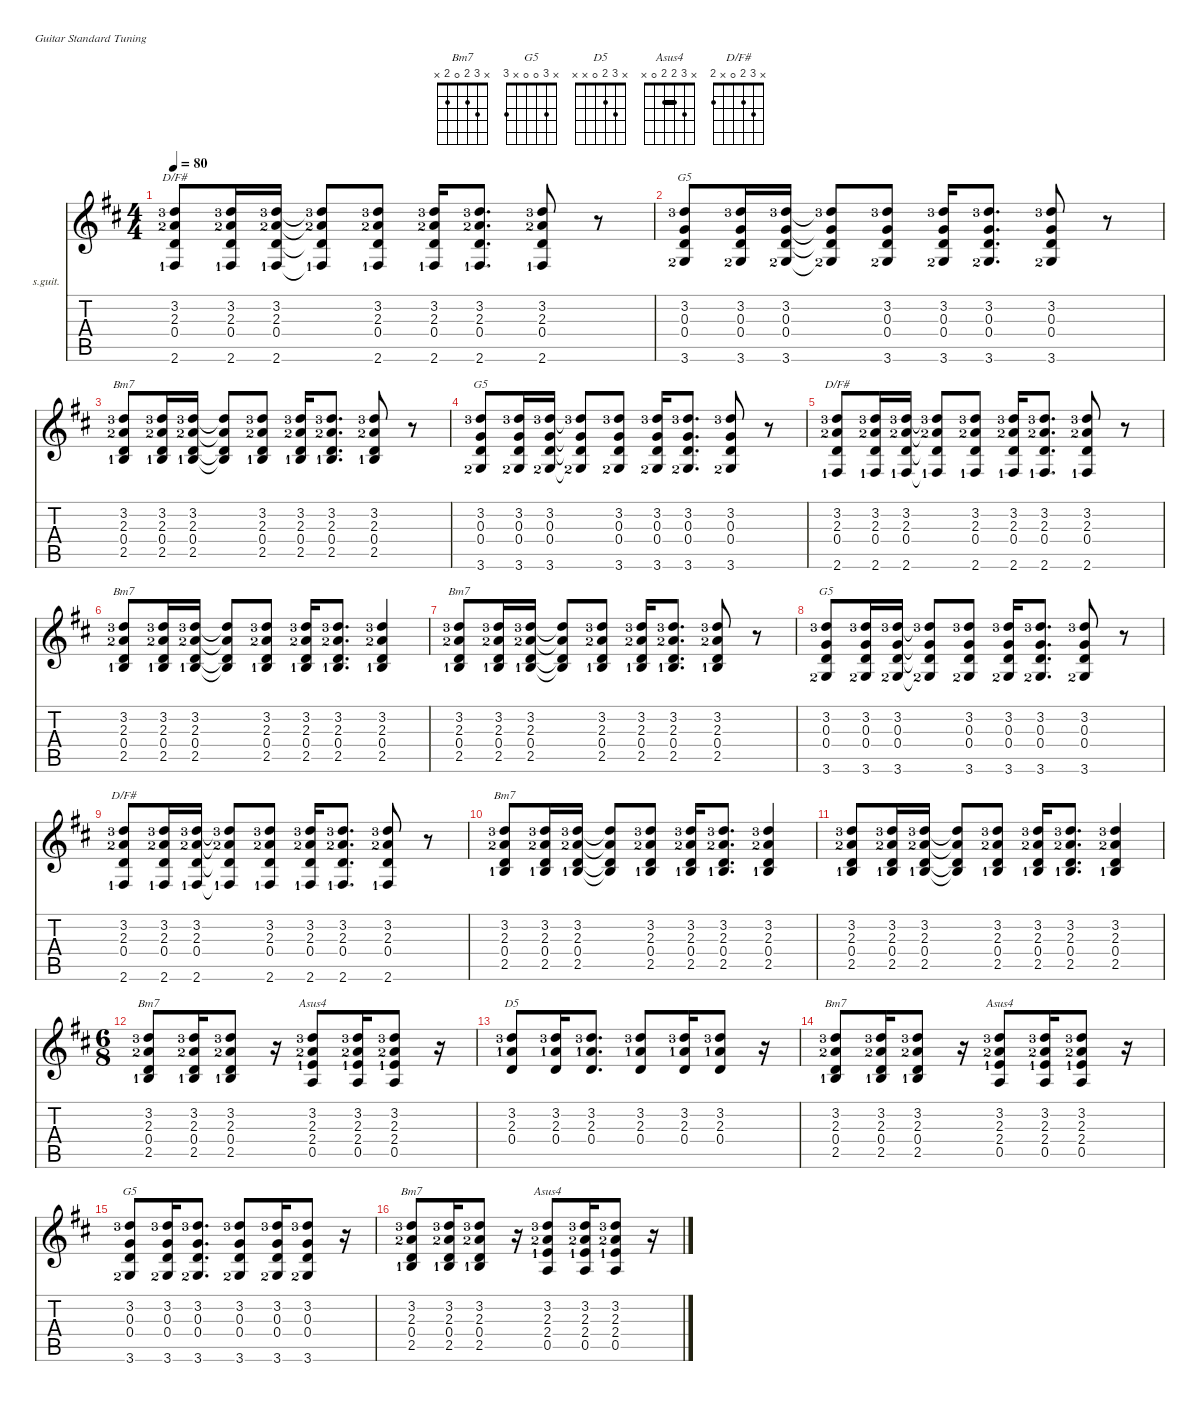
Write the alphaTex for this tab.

\defaultSystemsLayout 4
\hideDynamics
\bracketExtendMode nobrackets
\firstSystemTrackNameOrientation horizontal
\otherSystemsTrackNameOrientation horizontal
\track ("fancy chords 06" "s.guit.") {instrument acousticguitarsteel}
\staff {score tabs}
\tuning (E4 B3 G3 D3 A2 E2)
\chord ("Bm7" x 3 2 0 2 x) {showfingering false}
\chord ("G5" x 3 0 0 x 3) {showfingering false}
\chord ("D5" x 3 2 0 x x) {showfingering false}
\chord ("Asus4" x 3 2 2 0 x) {showfingering false barre 2}
\chord ("D/F#" x 3 2 0 x 2) {showfingering false}
\ts (4 4)
\tempo 80
\clef g2
\ks bminor
(2.6{lf 2 acc #} 0.4{acc forcenatural} 2.3{lf 3 acc forcenatural} 3.2{lf 4 acc forcenatural}).8{ch "D/F#" dy mf beam Up} (2.6{lf 2 acc #} 0.4{acc forcenatural} 2.3{lf 3 acc forcenatural} 3.2{lf 4 acc forcenatural}).16{beam Up} (2.6{lf 2 acc #} 0.4{acc forcenatural} 2.3{lf 3 acc forcenatural} 3.2{lf 4 acc forcenatural}).16{beam Up} (2.6{t lf 2 acc #} 0.4{t acc forcenatural} 2.3{t lf 3 acc forcenatural} 3.2{t lf 4 acc forcenatural}).8{beam Up} (2.6{lf 2 acc #} 0.4{acc forcenatural} 2.3{lf 3 acc forcenatural} 3.2{lf 4 acc forcenatural}).8{beam Up} (2.6{lf 2 acc #} 0.4{acc forcenatural} 2.3{lf 3 acc forcenatural} 3.2{lf 4 acc forcenatural}).16{beam Up} (2.6{lf 2 acc #} 0.4{acc forcenatural} 2.3{lf 3 acc forcenatural} 3.2{lf 4 acc forcenatural}).8{d beam Up} (2.6{lf 2 acc #} 0.4{acc forcenatural} 2.3{lf 3 acc forcenatural} 3.2{lf 4 acc forcenatural}).8{beam Up} r.8{beam Up} |
(3.6{lf 3 acc forcenatural} 0.4{acc forcenatural} 0.3{acc forcenatural} 3.2{lf 4 acc forcenatural}).8{ch "G5" beam Up} (3.6{lf 3 acc forcenatural} 0.4{acc forcenatural} 0.3{acc forcenatural} 3.2{lf 4 acc forcenatural}).16{beam Up} (3.6{lf 3 acc forcenatural} 0.4{acc forcenatural} 0.3{acc forcenatural} 3.2{lf 4 acc forcenatural}).16{beam Up} (3.6{t lf 3 acc forcenatural} 0.4{t acc forcenatural} 0.3{t acc forcenatural} 3.2{t lf 4 acc forcenatural}).8{beam Up} (3.6{lf 3 acc forcenatural} 0.4{acc forcenatural} 0.3{acc forcenatural} 3.2{lf 4 acc forcenatural}).8{beam Up} (3.6{lf 3 acc forcenatural} 0.4{acc forcenatural} 0.3{acc forcenatural} 3.2{lf 4 acc forcenatural}).16{beam Up} (3.6{lf 3 acc forcenatural} 0.4{acc forcenatural} 0.3{acc forcenatural} 3.2{lf 4 acc forcenatural}).8{d beam Up} (3.6{lf 3 acc forcenatural} 0.4{acc forcenatural} 0.3{acc forcenatural} 3.2{lf 4 acc forcenatural}).8{beam Up} r.8{beam Up} |
(2.5{lf 2 acc forcenatural} 0.4{acc forcenatural} 2.3{lf 3 acc forcenatural} 3.2{lf 4 acc forcenatural}).8{ch "Bm7" beam Up} (2.5{lf 2 acc forcenatural} 0.4{acc forcenatural} 2.3{lf 3 acc forcenatural} 3.2{lf 4 acc forcenatural}).16{beam Up} (2.5{lf 2 acc forcenatural} 0.4{acc forcenatural} 2.3{lf 3 acc forcenatural} 3.2{lf 4 acc forcenatural}).16{beam Up} (2.5{t acc forcenatural} 0.4{t acc forcenatural} 2.3{t acc forcenatural} 3.2{t acc forcenatural}).8{beam Up} (2.5{lf 2 acc forcenatural} 0.4{acc forcenatural} 2.3{lf 3 acc forcenatural} 3.2{lf 4 acc forcenatural}).8{beam Up} (2.5{lf 2 acc forcenatural} 0.4{acc forcenatural} 2.3{lf 3 acc forcenatural} 3.2{lf 4 acc forcenatural}).16{beam Up} (2.5{lf 2 acc forcenatural} 0.4{acc forcenatural} 2.3{lf 3 acc forcenatural} 3.2{lf 4 acc forcenatural}).8{d beam Up} (2.5{lf 2 acc forcenatural} 0.4{acc forcenatural} 2.3{lf 3 acc forcenatural} 3.2{lf 4 acc forcenatural}).8{beam Up} r.8{beam Up} |
(3.6{lf 3 acc forcenatural} 0.4{acc forcenatural} 0.3{acc forcenatural} 3.2{lf 4 acc forcenatural}).8{ch "G5" beam Up} (3.6{lf 3 acc forcenatural} 0.4{acc forcenatural} 0.3{acc forcenatural} 3.2{lf 4 acc forcenatural}).16{beam Up} (3.6{lf 3 acc forcenatural} 0.4{acc forcenatural} 0.3{acc forcenatural} 3.2{lf 4 acc forcenatural}).16{beam Up} (3.6{t lf 3 acc forcenatural} 0.4{t acc forcenatural} 0.3{t acc forcenatural} 3.2{t lf 4 acc forcenatural}).8{beam Up} (3.6{lf 3 acc forcenatural} 0.4{acc forcenatural} 0.3{acc forcenatural} 3.2{lf 4 acc forcenatural}).8{beam Up} (3.6{lf 3 acc forcenatural} 0.4{acc forcenatural} 0.3{acc forcenatural} 3.2{lf 4 acc forcenatural}).16{beam Up} (3.6{lf 3 acc forcenatural} 0.4{acc forcenatural} 0.3{acc forcenatural} 3.2{lf 4 acc forcenatural}).8{d beam Up} (3.6{lf 3 acc forcenatural} 0.4{acc forcenatural} 0.3{acc forcenatural} 3.2{lf 4 acc forcenatural}).8{beam Up} r.8{beam Up} |
(2.6{lf 2 acc #} 0.4{acc forcenatural} 2.3{lf 3 acc forcenatural} 3.2{lf 4 acc forcenatural}).8{ch "D/F#" beam Up} (2.6{lf 2 acc #} 0.4{acc forcenatural} 2.3{lf 3 acc forcenatural} 3.2{lf 4 acc forcenatural}).16{beam Up} (2.6{lf 2 acc #} 0.4{acc forcenatural} 2.3{lf 3 acc forcenatural} 3.2{lf 4 acc forcenatural}).16{beam Up} (2.6{t lf 2 acc #} 0.4{t acc forcenatural} 2.3{t lf 3 acc forcenatural} 3.2{t lf 4 acc forcenatural}).8{beam Up} (2.6{lf 2 acc #} 0.4{acc forcenatural} 2.3{lf 3 acc forcenatural} 3.2{lf 4 acc forcenatural}).8{beam Up} (2.6{lf 2 acc #} 0.4{acc forcenatural} 2.3{lf 3 acc forcenatural} 3.2{lf 4 acc forcenatural}).16{beam Up} (2.6{lf 2 acc #} 0.4{acc forcenatural} 2.3{lf 3 acc forcenatural} 3.2{lf 4 acc forcenatural}).8{d beam Up} (2.6{lf 2 acc #} 0.4{acc forcenatural} 2.3{lf 3 acc forcenatural} 3.2{lf 4 acc forcenatural}).8{beam Up} r.8{beam Up} |
(2.5{lf 2 acc forcenatural} 0.4{acc forcenatural} 2.3{lf 3 acc forcenatural} 3.2{lf 4 acc forcenatural}).8{ch "Bm7" beam Up} (2.5{lf 2 acc forcenatural} 0.4{acc forcenatural} 2.3{lf 3 acc forcenatural} 3.2{lf 4 acc forcenatural}).16{beam Up} (2.5{lf 2 acc forcenatural} 0.4{acc forcenatural} 2.3{lf 3 acc forcenatural} 3.2{lf 4 acc forcenatural}).16{beam Up} (2.5{t acc forcenatural} 0.4{t acc forcenatural} 2.3{t acc forcenatural} 3.2{t acc forcenatural}).8{beam Up} (2.5{lf 2 acc forcenatural} 0.4{acc forcenatural} 2.3{lf 3 acc forcenatural} 3.2{lf 4 acc forcenatural}).8{beam Up} (2.5{lf 2 acc forcenatural} 0.4{acc forcenatural} 2.3{lf 3 acc forcenatural} 3.2{lf 4 acc forcenatural}).16{beam Up} (2.5{lf 2 acc forcenatural} 0.4{acc forcenatural} 2.3{lf 3 acc forcenatural} 3.2{lf 4 acc forcenatural}).8{d beam Up} (2.5{lf 2 acc forcenatural} 0.4{acc forcenatural} 2.3{lf 3 acc forcenatural} 3.2{lf 4 acc forcenatural}).4{beam Up} |
(2.5{lf 2 acc forcenatural} 0.4{acc forcenatural} 2.3{lf 3 acc forcenatural} 3.2{lf 4 acc forcenatural}).8{ch "Bm7" beam Up} (2.5{lf 2 acc forcenatural} 0.4{acc forcenatural} 2.3{lf 3 acc forcenatural} 3.2{lf 4 acc forcenatural}).16{beam Up} (2.5{lf 2 acc forcenatural} 0.4{acc forcenatural} 2.3{lf 3 acc forcenatural} 3.2{lf 4 acc forcenatural}).16{beam Up} (2.5{t acc forcenatural} 0.4{t acc forcenatural} 2.3{t acc forcenatural} 3.2{t acc forcenatural}).8{beam Up} (2.5{lf 2 acc forcenatural} 0.4{acc forcenatural} 2.3{lf 3 acc forcenatural} 3.2{lf 4 acc forcenatural}).8{beam Up} (2.5{lf 2 acc forcenatural} 0.4{acc forcenatural} 2.3{lf 3 acc forcenatural} 3.2{lf 4 acc forcenatural}).16{beam Up} (2.5{lf 2 acc forcenatural} 0.4{acc forcenatural} 2.3{lf 3 acc forcenatural} 3.2{lf 4 acc forcenatural}).8{d beam Up} (2.5{lf 2 acc forcenatural} 0.4{acc forcenatural} 2.3{lf 3 acc forcenatural} 3.2{lf 4 acc forcenatural}).8{beam Up} r.8{beam Up} |
(3.6{lf 3 acc forcenatural} 0.4{acc forcenatural} 0.3{acc forcenatural} 3.2{lf 4 acc forcenatural}).8{ch "G5" beam Up} (3.6{lf 3 acc forcenatural} 0.4{acc forcenatural} 0.3{acc forcenatural} 3.2{lf 4 acc forcenatural}).16{beam Up} (3.6{lf 3 acc forcenatural} 0.4{acc forcenatural} 0.3{acc forcenatural} 3.2{lf 4 acc forcenatural}).16{beam Up} (3.6{t lf 3 acc forcenatural} 0.4{t acc forcenatural} 0.3{t acc forcenatural} 3.2{t lf 4 acc forcenatural}).8{beam Up} (3.6{lf 3 acc forcenatural} 0.4{acc forcenatural} 0.3{acc forcenatural} 3.2{lf 4 acc forcenatural}).8{beam Up} (3.6{lf 3 acc forcenatural} 0.4{acc forcenatural} 0.3{acc forcenatural} 3.2{lf 4 acc forcenatural}).16{beam Up} (3.6{lf 3 acc forcenatural} 0.4{acc forcenatural} 0.3{acc forcenatural} 3.2{lf 4 acc forcenatural}).8{d beam Up} (3.6{lf 3 acc forcenatural} 0.4{acc forcenatural} 0.3{acc forcenatural} 3.2{lf 4 acc forcenatural}).8{beam Up} r.8{beam Up} |
(2.6{lf 2 acc #} 0.4{acc forcenatural} 2.3{lf 3 acc forcenatural} 3.2{lf 4 acc forcenatural}).8{ch "D/F#" beam Up} (2.6{lf 2 acc #} 0.4{acc forcenatural} 2.3{lf 3 acc forcenatural} 3.2{lf 4 acc forcenatural}).16{beam Up} (2.6{lf 2 acc #} 0.4{acc forcenatural} 2.3{lf 3 acc forcenatural} 3.2{lf 4 acc forcenatural}).16{beam Up} (2.6{t lf 2 acc #} 0.4{t acc forcenatural} 2.3{t lf 3 acc forcenatural} 3.2{t lf 4 acc forcenatural}).8{beam Up} (2.6{lf 2 acc #} 0.4{acc forcenatural} 2.3{lf 3 acc forcenatural} 3.2{lf 4 acc forcenatural}).8{beam Up} (2.6{lf 2 acc #} 0.4{acc forcenatural} 2.3{lf 3 acc forcenatural} 3.2{lf 4 acc forcenatural}).16{beam Up} (2.6{lf 2 acc #} 0.4{acc forcenatural} 2.3{lf 3 acc forcenatural} 3.2{lf 4 acc forcenatural}).8{d beam Up} (2.6{lf 2 acc #} 0.4{acc forcenatural} 2.3{lf 3 acc forcenatural} 3.2{lf 4 acc forcenatural}).8{beam Up} r.8{beam Up} |
(2.5{lf 2 acc forcenatural} 0.4{acc forcenatural} 2.3{lf 3 acc forcenatural} 3.2{lf 4 acc forcenatural}).8{ch "Bm7" beam Up} (2.5{lf 2 acc forcenatural} 0.4{acc forcenatural} 2.3{lf 3 acc forcenatural} 3.2{lf 4 acc forcenatural}).16{beam Up} (2.5{lf 2 acc forcenatural} 0.4{acc forcenatural} 2.3{lf 3 acc forcenatural} 3.2{lf 4 acc forcenatural}).16{beam Up} (2.5{t acc forcenatural} 0.4{t acc forcenatural} 2.3{t acc forcenatural} 3.2{t acc forcenatural}).8{beam Up} (2.5{lf 2 acc forcenatural} 0.4{acc forcenatural} 2.3{lf 3 acc forcenatural} 3.2{lf 4 acc forcenatural}).8{beam Up} (2.5{lf 2 acc forcenatural} 0.4{acc forcenatural} 2.3{lf 3 acc forcenatural} 3.2{lf 4 acc forcenatural}).16{beam Up} (2.5{lf 2 acc forcenatural} 0.4{acc forcenatural} 2.3{lf 3 acc forcenatural} 3.2{lf 4 acc forcenatural}).8{d beam Up} (2.5{lf 2 acc forcenatural} 0.4{acc forcenatural} 2.3{lf 3 acc forcenatural} 3.2{lf 4 acc forcenatural}).4{beam Up} |
(2.5{lf 2 acc forcenatural} 0.4{acc forcenatural} 2.3{lf 3 acc forcenatural} 3.2{lf 4 acc forcenatural}).8{beam Up} (2.5{lf 2 acc forcenatural} 0.4{acc forcenatural} 2.3{lf 3 acc forcenatural} 3.2{lf 4 acc forcenatural}).16{beam Up} (2.5{lf 2 acc forcenatural} 0.4{acc forcenatural} 2.3{lf 3 acc forcenatural} 3.2{lf 4 acc forcenatural}).16{beam Up} (2.5{t acc forcenatural} 0.4{t acc forcenatural} 2.3{t acc forcenatural} 3.2{t acc forcenatural}).8{beam Up} (2.5{lf 2 acc forcenatural} 0.4{acc forcenatural} 2.3{lf 3 acc forcenatural} 3.2{lf 4 acc forcenatural}).8{beam Up} (2.5{lf 2 acc forcenatural} 0.4{acc forcenatural} 2.3{lf 3 acc forcenatural} 3.2{lf 4 acc forcenatural}).16{beam Up} (2.5{lf 2 acc forcenatural} 0.4{acc forcenatural} 2.3{lf 3 acc forcenatural} 3.2{lf 4 acc forcenatural}).8{d beam Up} (2.5{lf 2 acc forcenatural} 0.4{acc forcenatural} 2.3{lf 3 acc forcenatural} 3.2{lf 4 acc forcenatural}).4{beam Up} |
\ts (6 8)
\beaming (8 3 3)
(2.5{lf 2 acc forcenatural} 0.4{acc forcenatural} 2.3{lf 3 acc forcenatural} 3.2{lf 4 acc forcenatural}).8{ch "Bm7" beam Up} (2.5{lf 2 acc forcenatural} 0.4{acc forcenatural} 2.3{lf 3 acc forcenatural} 3.2{lf 4 acc forcenatural}).16{beam Up} (2.5{lf 2 acc forcenatural} 0.4{acc forcenatural} 2.3{lf 3 acc forcenatural} 3.2{lf 4 acc forcenatural}).8{beam Up} r.16{beam Up} (0.5{acc forcenatural} 2.4{lf 2 acc forcenatural} 2.3{lf 3 acc forcenatural} 3.2{lf 4 acc forcenatural}).8{ch "Asus4" beam Up} (0.5{acc forcenatural} 2.4{lf 2 acc forcenatural} 2.3{lf 3 acc forcenatural} 3.2{lf 4 acc forcenatural}).16{beam Up} (0.5{acc forcenatural} 2.4{lf 2 acc forcenatural} 2.3{lf 3 acc forcenatural} 3.2{lf 4 acc forcenatural}).8{beam Up} r.16{beam Up} |
(0.4{acc forcenatural} 2.3{lf 2 acc forcenatural} 3.2{lf 4 acc forcenatural}).8{ch "D5" beam Up} (0.4{acc forcenatural} 2.3{lf 2 acc forcenatural} 3.2{lf 4 acc forcenatural}).16{beam Up} (0.4{acc forcenatural} 2.3{lf 2 acc forcenatural} 3.2{lf 4 acc forcenatural}).8{d beam Up} (0.4{acc forcenatural} 2.3{lf 2 acc forcenatural} 3.2{lf 4 acc forcenatural}).8{beam Up} (0.4{acc forcenatural} 2.3{lf 2 acc forcenatural} 3.2{lf 4 acc forcenatural}).16{beam Up} (0.4{acc forcenatural} 2.3{lf 2 acc forcenatural} 3.2{lf 4 acc forcenatural}).8{beam Up} r.16{beam Up} |
(2.5{lf 2 acc forcenatural} 0.4{acc forcenatural} 2.3{lf 3 acc forcenatural} 3.2{lf 4 acc forcenatural}).8{ch "Bm7" beam Up} (2.5{lf 2 acc forcenatural} 0.4{acc forcenatural} 2.3{lf 3 acc forcenatural} 3.2{lf 4 acc forcenatural}).16{beam Up} (2.5{lf 2 acc forcenatural} 0.4{acc forcenatural} 2.3{lf 3 acc forcenatural} 3.2{lf 4 acc forcenatural}).8{beam Up} r.16{beam Up} (0.5{acc forcenatural} 2.4{lf 2 acc forcenatural} 2.3{lf 3 acc forcenatural} 3.2{lf 4 acc forcenatural}).8{ch "Asus4" beam Up} (0.5{acc forcenatural} 2.4{lf 2 acc forcenatural} 2.3{lf 3 acc forcenatural} 3.2{lf 4 acc forcenatural}).16{beam Up} (0.5{acc forcenatural} 2.4{lf 2 acc forcenatural} 2.3{lf 3 acc forcenatural} 3.2{lf 4 acc forcenatural}).8{beam Up} r.16{beam Up} |
(3.6{lf 3 acc forcenatural} 0.4{acc forcenatural} 0.3{acc forcenatural} 3.2{lf 4 acc forcenatural}).8{ch "G5" beam Up} (3.6{lf 3 acc forcenatural} 0.4{acc forcenatural} 0.3{acc forcenatural} 3.2{lf 4 acc forcenatural}).16{beam Up} (3.6{lf 3 acc forcenatural} 0.4{acc forcenatural} 0.3{acc forcenatural} 3.2{lf 4 acc forcenatural}).8{d beam Up} (3.6{lf 3 acc forcenatural} 0.4{acc forcenatural} 0.3{acc forcenatural} 3.2{lf 4 acc forcenatural}).8{beam Up} (3.6{lf 3 acc forcenatural} 0.4{acc forcenatural} 0.3{acc forcenatural} 3.2{lf 4 acc forcenatural}).16{beam Up} (3.6{lf 3 acc forcenatural} 0.4{acc forcenatural} 0.3{acc forcenatural} 3.2{lf 4 acc forcenatural}).8{beam Up} r.16{beam Up} |
(2.5{lf 2 acc forcenatural} 0.4{acc forcenatural} 2.3{lf 3 acc forcenatural} 3.2{lf 4 acc forcenatural}).8{ch "Bm7" beam Up} (2.5{lf 2 acc forcenatural} 0.4{acc forcenatural} 2.3{lf 3 acc forcenatural} 3.2{lf 4 acc forcenatural}).16{beam Up} (2.5{lf 2 acc forcenatural} 0.4{acc forcenatural} 2.3{lf 3 acc forcenatural} 3.2{lf 4 acc forcenatural}).8{beam Up} r.16{beam Up} (0.5{acc forcenatural} 2.4{lf 2 acc forcenatural} 2.3{lf 3 acc forcenatural} 3.2{lf 4 acc forcenatural}).8{ch "Asus4" beam Up} (0.5{acc forcenatural} 2.4{lf 2 acc forcenatural} 2.3{lf 3 acc forcenatural} 3.2{lf 4 acc forcenatural}).16{beam Up} (0.5{acc forcenatural} 2.4{lf 2 acc forcenatural} 2.3{lf 3 acc forcenatural} 3.2{lf 4 acc forcenatural}).8{beam Up} r.16{beam Up}
